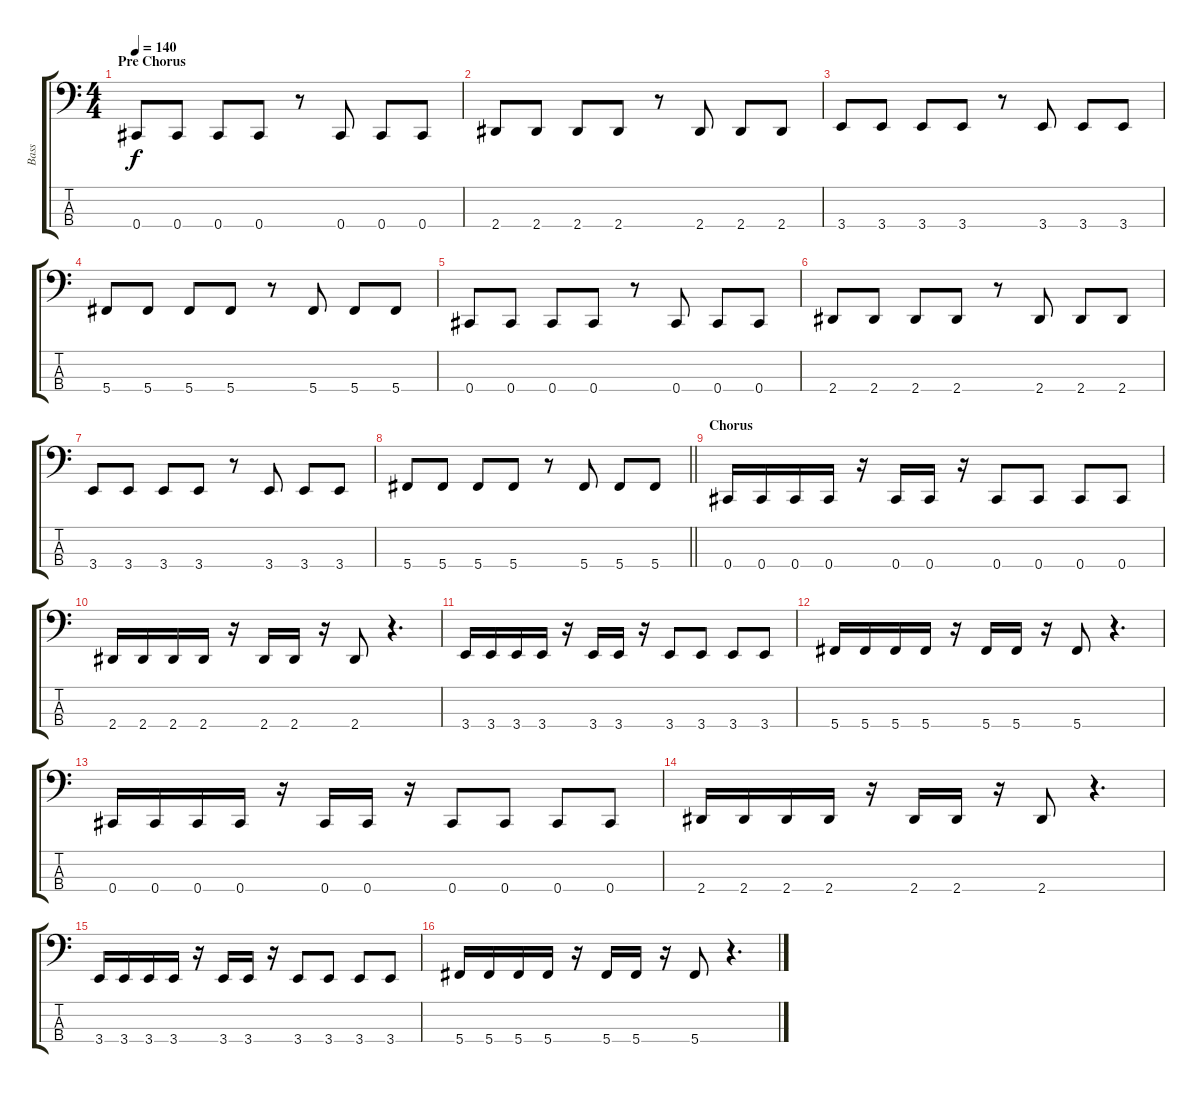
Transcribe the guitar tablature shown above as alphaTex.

\track ("Bass" "Bass") {instrument electricbasspick}
\staff {score tabs}
\tuning (Gb2 Db2 Ab1 Db1) {hide}
\ts (4 4)
\section ("" "Pre Chorus")
\tempo 140
\clef f4
\ks c
0.4.8{dy f} 0.4.8 0.4.8 0.4.8 r.8 0.4.8 0.4.8 0.4.8 |
2.4.8 2.4.8 2.4.8 2.4.8 r.8 2.4.8 2.4.8 2.4.8 |
3.4.8 3.4.8 3.4.8 3.4.8 r.8 3.4.8 3.4.8 3.4.8 |
5.4.8 5.4.8 5.4.8 5.4.8 r.8 5.4.8 5.4.8 5.4.8 |
0.4.8 0.4.8 0.4.8 0.4.8 r.8 0.4.8 0.4.8 0.4.8 |
2.4.8 2.4.8 2.4.8 2.4.8 r.8 2.4.8 2.4.8 2.4.8 |
3.4.8 3.4.8 3.4.8 3.4.8 r.8 3.4.8 3.4.8 3.4.8 |
\barLineRight lightlight
5.4.8 5.4.8 5.4.8 5.4.8 r.8 5.4.8 5.4.8 5.4.8 |
\section ("" "Chorus")
0.4.16 0.4.16 0.4.16 0.4.16 r.16 0.4.16 0.4.16 r.16 0.4.8 0.4.8 0.4.8 0.4.8 |
2.4.16 2.4.16 2.4.16 2.4.16 r.16 2.4.16 2.4.16 r.16 2.4.8 r.4{d} |
3.4.16 3.4.16 3.4.16 3.4.16 r.16 3.4.16 3.4.16 r.16 3.4.8 3.4.8 3.4.8 3.4.8 |
5.4.16 5.4.16 5.4.16 5.4.16 r.16 5.4.16 5.4.16 r.16 5.4.8 r.4{d} |
0.4.16 0.4.16 0.4.16 0.4.16 r.16 0.4.16 0.4.16 r.16 0.4.8 0.4.8 0.4.8 0.4.8 |
2.4.16 2.4.16 2.4.16 2.4.16 r.16 2.4.16 2.4.16 r.16 2.4.8 r.4{d} |
3.4.16 3.4.16 3.4.16 3.4.16 r.16 3.4.16 3.4.16 r.16 3.4.8 3.4.8 3.4.8 3.4.8 |
5.4.16 5.4.16 5.4.16 5.4.16 r.16 5.4.16 5.4.16 r.16 5.4.8 r.4{d}
